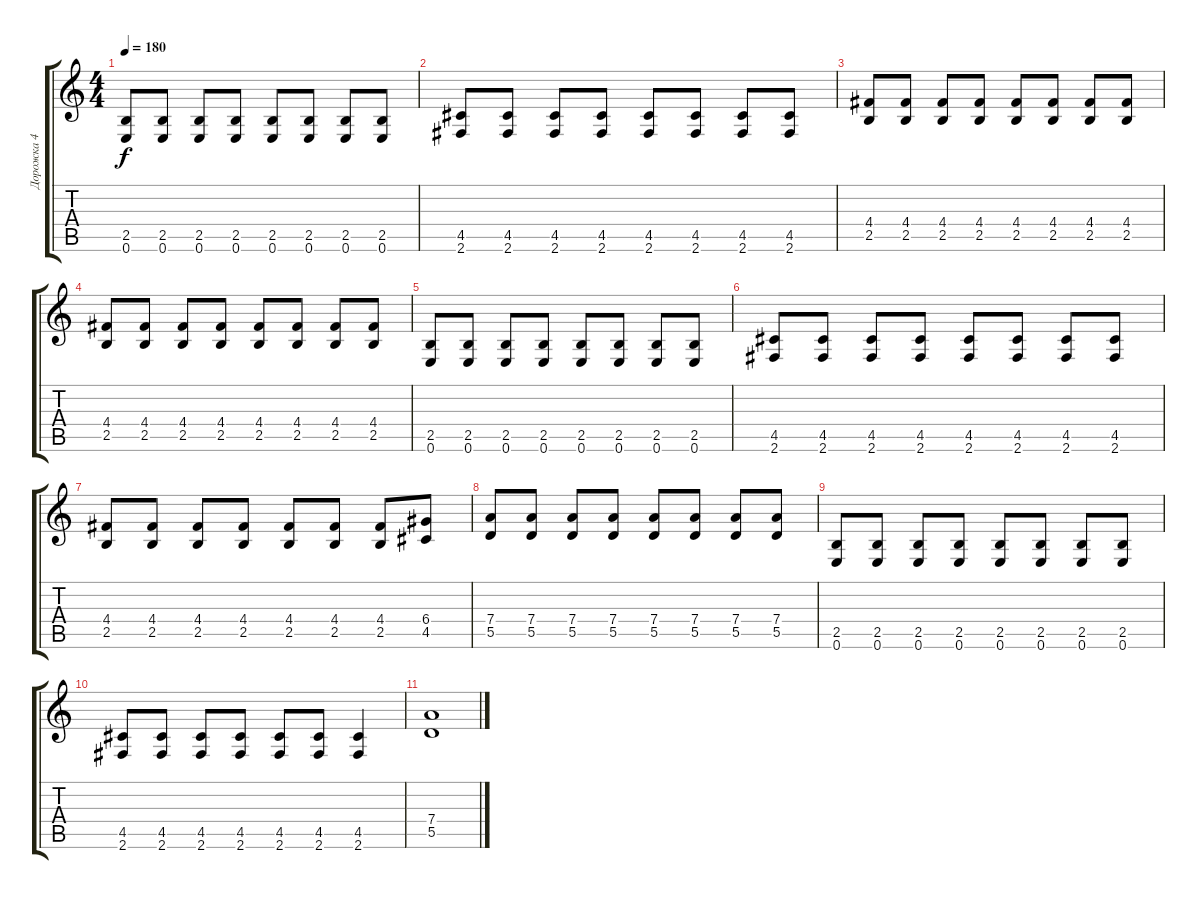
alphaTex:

\track ("Дорожка 4" "Дорожка 4") {instrument distortionguitar}
\staff {score tabs}
\tuning (E4 B3 G3 D3 A2 E2) {hide}
\ts (4 4)
\tempo 180
\clef g2
\ks c
(2.5 0.6).8{dy f} (2.5 0.6).8 (2.5 0.6).8 (2.5 0.6).8 (2.5 0.6).8 (2.5 0.6).8 (2.5 0.6).8 (2.5 0.6).8 |
(4.5 2.6).8 (4.5 2.6).8 (4.5 2.6).8 (4.5 2.6).8 (4.5 2.6).8 (4.5 2.6).8 (4.5 2.6).8 (4.5 2.6).8 |
(4.4 2.5).8 (4.4 2.5).8 (4.4 2.5).8 (4.4 2.5).8 (4.4 2.5).8 (4.4 2.5).8 (4.4 2.5).8 (4.4 2.5).8 |
(4.4 2.5).8 (4.4 2.5).8 (4.4 2.5).8 (4.4 2.5).8 (4.4 2.5).8 (4.4 2.5).8 (4.4 2.5).8 (4.4 2.5).8 |
(2.5 0.6).8 (2.5 0.6).8 (2.5 0.6).8 (2.5 0.6).8 (2.5 0.6).8 (2.5 0.6).8 (2.5 0.6).8 (2.5 0.6).8 |
(4.5 2.6).8 (4.5 2.6).8 (4.5 2.6).8 (4.5 2.6).8 (4.5 2.6).8 (4.5 2.6).8 (4.5 2.6).8 (4.5 2.6).8 |
(4.4 2.5).8 (4.4 2.5).8 (4.4 2.5).8 (4.4 2.5).8 (4.4 2.5).8 (4.4 2.5).8 (4.4 2.5).8 (6.4 4.5).8 |
(7.4 5.5).8 (7.4 5.5).8 (7.4 5.5).8 (7.4 5.5).8 (7.4 5.5).8 (7.4 5.5).8 (7.4 5.5).8 (7.4 5.5).8 |
(2.5 0.6).8 (2.5 0.6).8 (2.5 0.6).8 (2.5 0.6).8 (2.5 0.6).8 (2.5 0.6).8 (2.5 0.6).8 (2.5 0.6).8 |
(4.5 2.6).8 (4.5 2.6).8 (4.5 2.6).8 (4.5 2.6).8 (4.5 2.6).8 (4.5 2.6).8 (4.5 2.6).4 |
(7.4 5.5).1
